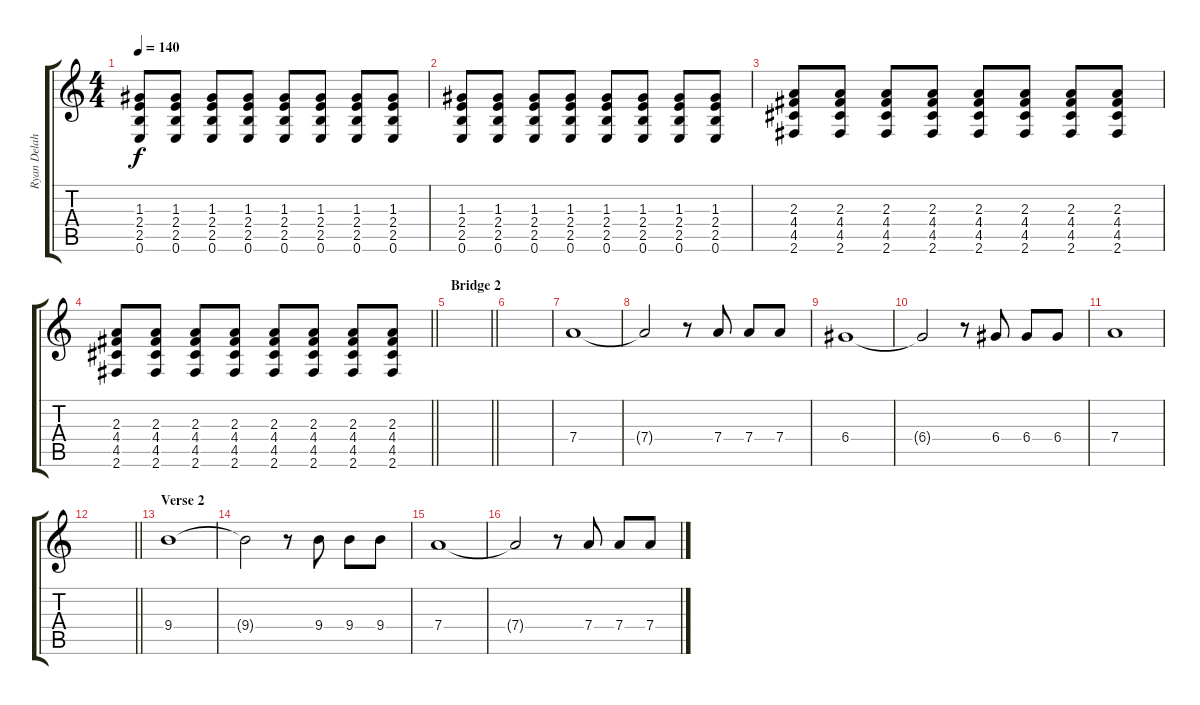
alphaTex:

\track ("Ryan Delahoussaye" "Ryan Delah") {instrument electricguitarjazz}
\staff {score tabs}
\tuning (E4 B3 G3 D3 A2 E2) {hide}
\ts (4 4)
\tempo 140
\clef g2
\ks c
(1.3 2.4 2.5 0.6).8{dy f} (1.3 2.4 2.5 0.6).8 (1.3 2.4 2.5 0.6).8 (1.3 2.4 2.5 0.6).8 (1.3 2.4 2.5 0.6).8 (1.3 2.4 2.5 0.6).8 (1.3 2.4 2.5 0.6).8 (1.3 2.4 2.5 0.6).8 |
(1.3 2.4 2.5 0.6).8 (1.3 2.4 2.5 0.6).8 (1.3 2.4 2.5 0.6).8 (1.3 2.4 2.5 0.6).8 (1.3 2.4 2.5 0.6).8 (1.3 2.4 2.5 0.6).8 (1.3 2.4 2.5 0.6).8 (1.3 2.4 2.5 0.6).8 |
(2.3 4.4 4.5 2.6).8 (2.3 4.4 4.5 2.6).8 (2.3 4.4 4.5 2.6).8 (2.3 4.4 4.5 2.6).8 (2.3 4.4 4.5 2.6).8 (2.3 4.4 4.5 2.6).8 (2.3 4.4 4.5 2.6).8 (2.3 4.4 4.5 2.6).8 |
\barLineRight lightlight
(2.3 4.4 4.5 2.6).8 (2.3 4.4 4.5 2.6).8 (2.3 4.4 4.5 2.6).8 (2.3 4.4 4.5 2.6).8 (2.3 4.4 4.5 2.6).8 (2.3 4.4 4.5 2.6).8 (2.3 4.4 4.5 2.6).8 (2.3 4.4 4.5 2.6).8 |
\section ("" "Bridge 2")
\barLineRight lightlight
|
|
7.4.1{volume 13 instrument electricguitarjazz} |
7.4{t}.2 r.8 7.4.8 7.4.8 7.4.8 |
6.4.1 |
6.4{t}.2 r.8 6.4.8 6.4.8 6.4.8 |
7.4.1 |
\barLineRight lightlight
|
\section ("" "Verse 2")
9.4.1 |
9.4{t}.2 r.8 9.4.8 9.4.8 9.4.8 |
7.4.1 |
7.4{t}.2 r.8 7.4.8 7.4.8 7.4.8
